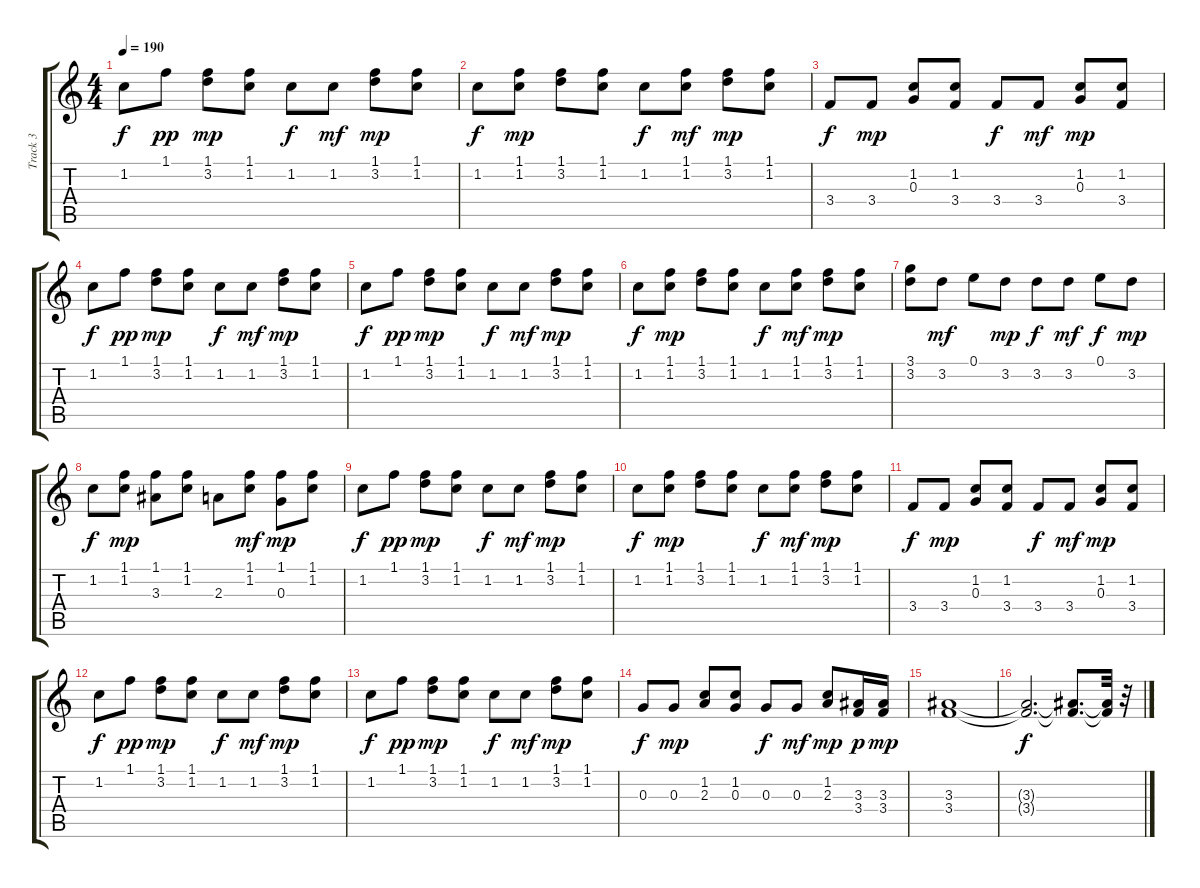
\track ("Track 3" "Track 3") {instrument overdrivenguitar}
\staff {score tabs}
\tuning (E4 B3 G3 D3 A2 E2) {hide}
\ts (4 4)
\tempo 190
\clef g2
\ks c
1.2.8{dy f} 1.1.8{dy pp} (1.1 3.2).8{dy mp} (1.1 1.2).8 1.2.8{dy f} 1.2.8{dy mf} (1.1 3.2).8{dy mp} (1.1 1.2).8 |
1.2.8{dy f} (1.1 1.2).8{dy mp} (1.1 3.2).8 (1.1 1.2).8 1.2.8{dy f} (1.1 1.2).8{dy mf} (1.1 3.2).8{dy mp} (1.1 1.2).8 |
3.4.8{dy f} 3.4.8{dy mp} (1.2 0.3).8 (1.2 3.4).8 3.4.8{dy f} 3.4.8{dy mf} (1.2 0.3).8{dy mp} (1.2 3.4).8 |
1.2.8{dy f} 1.1.8{dy pp} (1.1 3.2).8{dy mp} (1.1 1.2).8 1.2.8{dy f} 1.2.8{dy mf} (1.1 3.2).8{dy mp} (1.1 1.2).8 |
1.2.8{dy f} 1.1.8{dy pp} (1.1 3.2).8{dy mp} (1.1 1.2).8 1.2.8{dy f} 1.2.8{dy mf} (1.1 3.2).8{dy mp} (1.1 1.2).8 |
1.2.8{dy f} (1.1 1.2).8{dy mp} (1.1 3.2).8 (1.1 1.2).8 1.2.8{dy f} (1.1 1.2).8{dy mf} (1.1 3.2).8{dy mp} (1.1 1.2).8 |
(3.1 3.2).8 3.2.8{dy mf} 0.1.8 3.2.8{dy mp} 3.2.8{dy f} 3.2.8{dy mf} 0.1.8{dy f} 3.2.8{dy mp} |
1.2.8{dy f} (1.1 1.2).8{dy mp} (1.1 3.3).8 (1.1 1.2).8 2.3.8 (1.1 1.2).8{dy mf} (1.1 0.3).8{dy mp} (1.1 1.2).8 |
1.2.8{dy f} 1.1.8{dy pp} (1.1 3.2).8{dy mp} (1.1 1.2).8 1.2.8{dy f} 1.2.8{dy mf} (1.1 3.2).8{dy mp} (1.1 1.2).8 |
1.2.8{dy f} (1.1 1.2).8{dy mp} (1.1 3.2).8 (1.1 1.2).8 1.2.8{dy f} (1.1 1.2).8{dy mf} (1.1 3.2).8{dy mp} (1.1 1.2).8 |
3.4.8{dy f} 3.4.8{dy mp} (1.2 0.3).8 (1.2 3.4).8 3.4.8{dy f} 3.4.8{dy mf} (1.2 0.3).8{dy mp} (1.2 3.4).8 |
1.2.8{dy f} 1.1.8{dy pp} (1.1 3.2).8{dy mp} (1.1 1.2).8 1.2.8{dy f} 1.2.8{dy mf} (1.1 3.2).8{dy mp} (1.1 1.2).8 |
1.2.8{dy f} 1.1.8{dy pp} (1.1 3.2).8{dy mp} (1.1 1.2).8 1.2.8{dy f} 1.2.8{dy mf} (1.1 3.2).8{dy mp} (1.1 1.2).8 |
0.3.8{dy f} 0.3.8{dy mp} (1.2 2.3).8 (1.2 0.3).8 0.3.8{dy f} 0.3.8{dy mf} (1.2 2.3).8{dy mp} (3.3 3.4).16{dy p} (3.3 3.4).16{dy mp} |
(3.3 3.4).1 |
(3.3{t} 3.4{t}).2{d dy f} (3.3{t} 3.4{t}).8{d} (3.3{t} 3.4{t}).32 r.32
